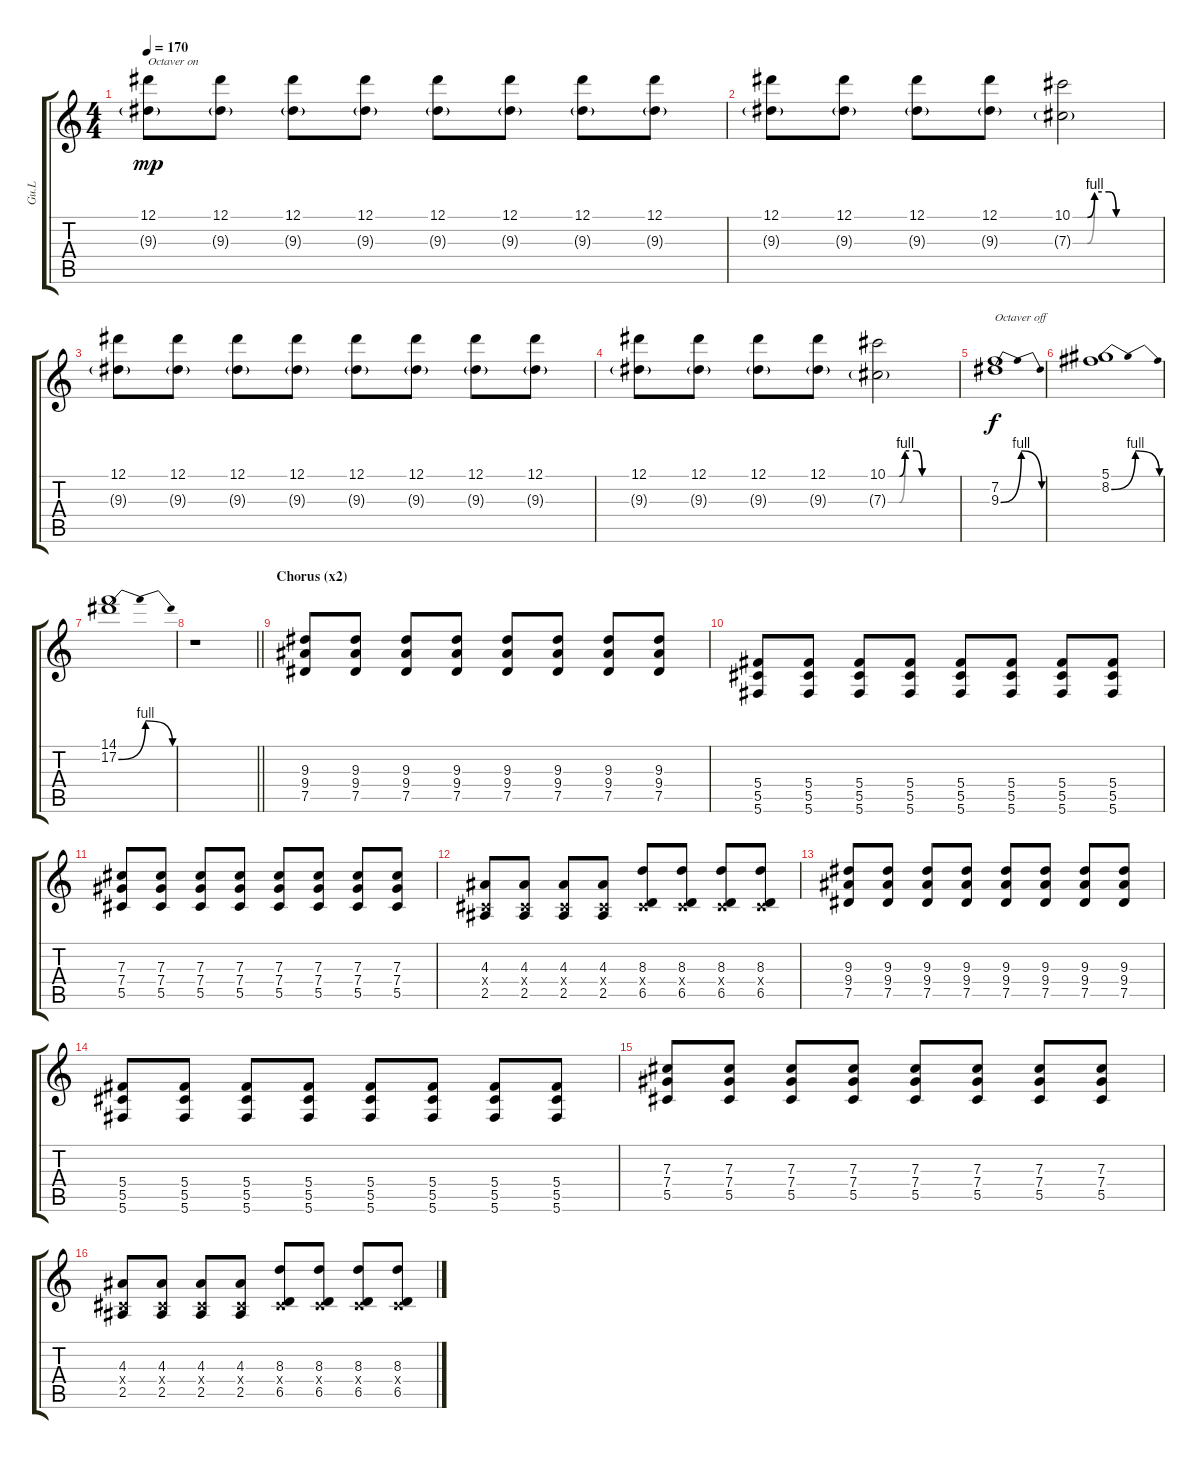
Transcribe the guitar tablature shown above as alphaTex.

\track ("Gu.L" "Gu.L") {instrument distortionguitar}
\staff {score tabs}
\tuning (Eb4 Bb3 Gb3 Db3 Ab2 Db2) {hide}
\ts (4 4)
\tempo 170
\clef g2
\ks c
(12.1 9.3{g}).8{txt "Octaver on" dy mp} (12.1 9.3{g}).8 (12.1 9.3{g}).8 (12.1 9.3{g}).8 (12.1 9.3{g}).8 (12.1 9.3{g}).8 (12.1 9.3{g}).8 (12.1 9.3{g}).8 |
(12.1 9.3{g}).8 (12.1 9.3{g}).8 (12.1 9.3{g}).8 (12.1 9.3{g}).8 (10.1{be (custom 0 0 10 0 15 4 25 4 30 0 60 0)} 7.3{be (custom 0 0 10 0 15 4 25 4 30 0 60 0) g}).2 |
(12.1 9.3{g}).8 (12.1 9.3{g}).8 (12.1 9.3{g}).8 (12.1 9.3{g}).8 (12.1 9.3{g}).8 (12.1 9.3{g}).8 (12.1 9.3{g}).8 (12.1 9.3{g}).8 |
(12.1 9.3{g}).8 (12.1 9.3{g}).8 (12.1 9.3{g}).8 (12.1 9.3{g}).8 (10.1{be (custom 0 0 10 0 15 4 25 4 30 0 60 0)} 7.3{be (custom 0 0 10 0 15 4 25 4 30 0 60 0) g}).2 |
(7.2 9.3{be (bendrelease 0 0 10 4 45 4 60 0)}).1{txt "Octaver off" dy f} |
(5.1 8.2{be (bendrelease 0 0 10 4 45 4 60 0)}).1 |
(14.1 17.2{be (bendrelease 0 0 10 4 45 4 60 0)}).1 |
\barLineRight lightlight
r.1{volume 13 balance 0} |
\section ("" "Chorus (x2)")
(9.3 9.4 7.5).8 (9.3 9.4 7.5).8 (9.3 9.4 7.5).8 (9.3 9.4 7.5).8 (9.3 9.4 7.5).8 (9.3 9.4 7.5).8 (9.3 9.4 7.5).8 (9.3 9.4 7.5).8 |
(5.4 5.5 5.6).8 (5.4 5.5 5.6).8 (5.4 5.5 5.6).8 (5.4 5.5 5.6).8 (5.4 5.5 5.6).8 (5.4 5.5 5.6).8 (5.4 5.5 5.6).8 (5.4 5.5 5.6).8 |
(7.3 7.4 5.5).8 (7.3 7.4 5.5).8 (7.3 7.4 5.5).8 (7.3 7.4 5.5).8 (7.3 7.4 5.5).8 (7.3 7.4 5.5).8 (7.3 7.4 5.5).8 (7.3 7.4 5.5).8 |
(4.3 0.4{x} 2.5).8 (4.3 0.4{x} 2.5).8 (4.3 0.4{x} 2.5).8 (4.3 0.4{x} 2.5).8 (8.3 0.4{x} 6.5).8 (8.3 0.4{x} 6.5).8 (8.3 0.4{x} 6.5).8 (8.3 0.4{x} 6.5).8 |
(9.3 9.4 7.5).8 (9.3 9.4 7.5).8 (9.3 9.4 7.5).8 (9.3 9.4 7.5).8 (9.3 9.4 7.5).8 (9.3 9.4 7.5).8 (9.3 9.4 7.5).8 (9.3 9.4 7.5).8 |
(5.4 5.5 5.6).8 (5.4 5.5 5.6).8 (5.4 5.5 5.6).8 (5.4 5.5 5.6).8 (5.4 5.5 5.6).8 (5.4 5.5 5.6).8 (5.4 5.5 5.6).8 (5.4 5.5 5.6).8 |
(7.3 7.4 5.5).8 (7.3 7.4 5.5).8 (7.3 7.4 5.5).8 (7.3 7.4 5.5).8 (7.3 7.4 5.5).8 (7.3 7.4 5.5).8 (7.3 7.4 5.5).8 (7.3 7.4 5.5).8 |
(4.3 0.4{x} 2.5).8 (4.3 0.4{x} 2.5).8 (4.3 0.4{x} 2.5).8 (4.3 0.4{x} 2.5).8 (8.3 0.4{x} 6.5).8 (8.3 0.4{x} 6.5).8 (8.3 0.4{x} 6.5).8 (8.3 0.4{x} 6.5).8
